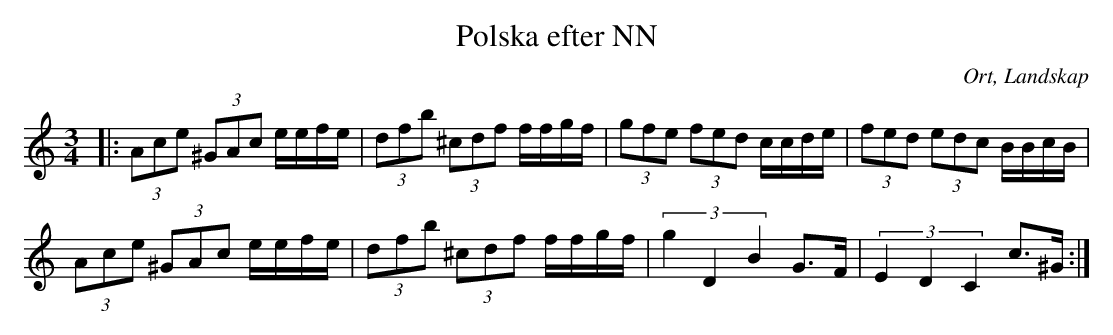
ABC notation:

X:1
T:Polska efter NN
O:Ort, Landskap
M:3/4
L:1/8
M:3/4
K:C
|: (3 Ace (3^GAc e/e/f/e/| (3 dfb (3^cdf f/f/g/f/|(3gfe (3fed c/c/d/e/|(3fed (3edc B/B/c/B/ |
(3Ace (3^GAc e/e/f/e/| (3 dfb (3^cdf f/f/g/f/|(3:2:3 g2 D2 B2 G>F|(3:2:3 E2 D2 C2 c>^G:|
